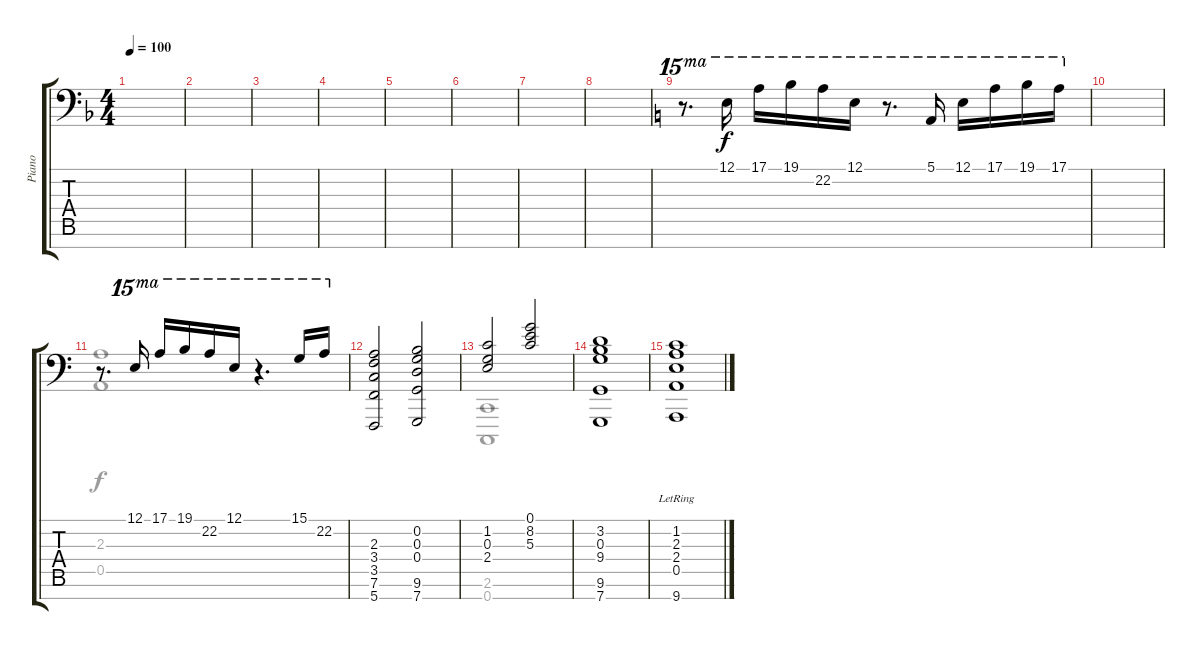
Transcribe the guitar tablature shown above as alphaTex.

\track ("Piano" "Piano") {instrument acousticgrandpiano}
\staff {score tabs}
\tuning (E4 B3 G3 D3 A2 Bb1 C1) {hide}
\voice
\ts (4 4)
\tempo 100
\clef f4
\ks dminor
|
|
|
|
|
|
|
|
\ks aminor
r.8{d ot 15ma} 12.1.16{ot 15ma} 17.1.16{ot 15ma} 19.1.16{ot 15ma} 22.2.16{ot 15ma} 12.1.16{ot 15ma} r.8{d ot 15ma} 5.1.16{ot 15ma} 12.1.16{ot 15ma} 17.1.16{ot 15ma} 19.1.16{ot 15ma} 17.1.16{ot 15ma} |
|
r.8{d} 12.1.16{ot 15ma} 17.1.16{ot 15ma} 19.1.16{ot 15ma} 22.2.16{ot 15ma} 12.1.16{ot 15ma} r.4{d ot 15ma} 15.1.16{ot 15ma dy f} 22.2.16{ot 15ma} |
(2.3 3.4 3.5 7.6 5.7).2 (0.2 0.3 0.4 9.6 7.7).2 |
(1.2 0.3 2.4).2 (0.1 8.2 5.3).2 |
(3.2 0.3 9.4 9.6 7.7).1 |
(1.2{lr} 2.3{lr} 2.4{lr} 0.5{lr} 9.7{lr}).1 |
\voice
\clef f4
\ottava regular
\simile none
\ks dminor
|
|
|
|
|
|
|
|
\ks aminor
|
|
(2.3 0.5).1 |
|
(2.6 0.7).1 |
|
|
